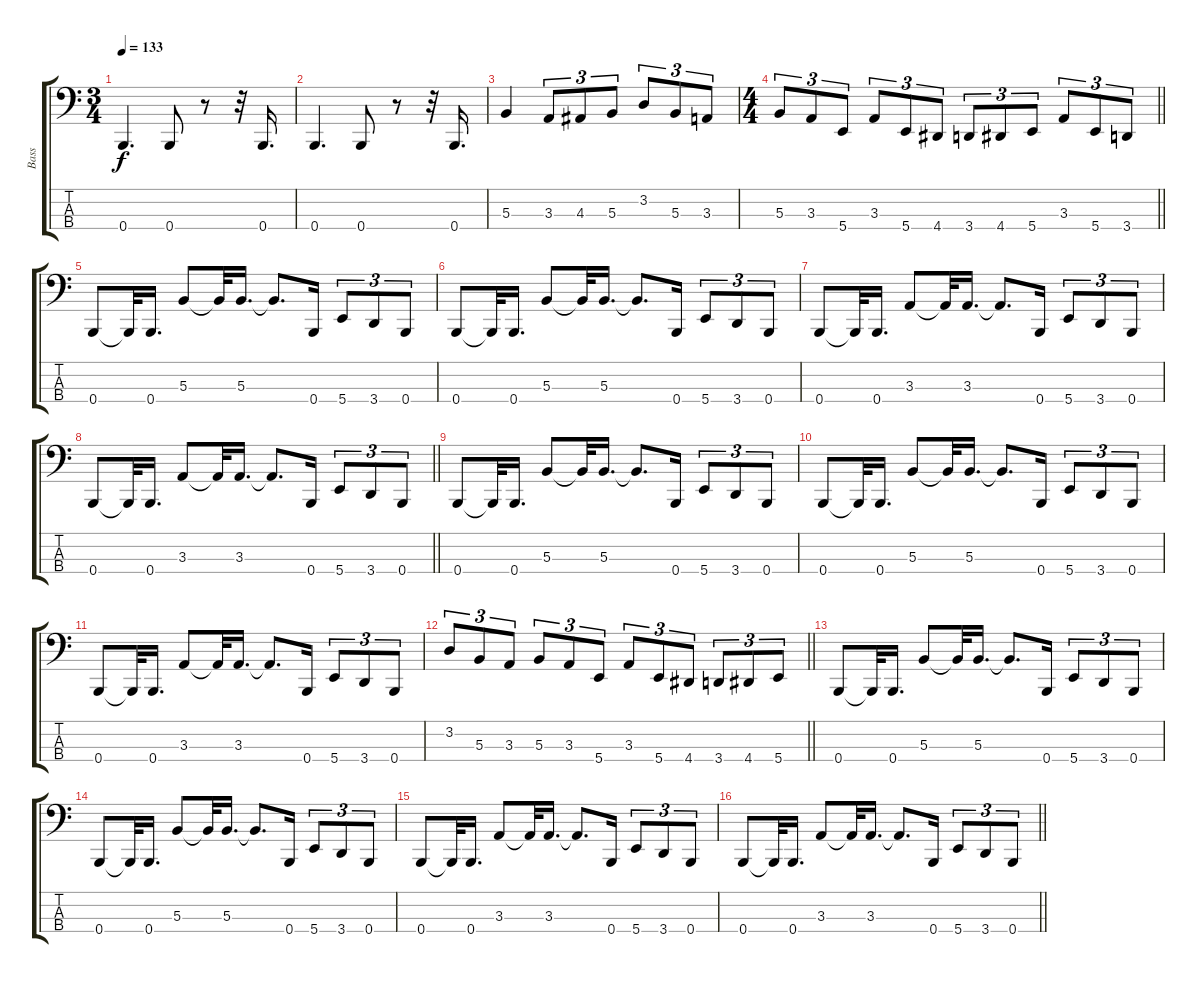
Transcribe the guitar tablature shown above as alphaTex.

\track ("Bass" "Bass") {instrument electricbassfinger}
\staff {score tabs}
\tuning (E2 B1 Gb1 B0) {hide}
\ts (3 4)
\tempo 133
\clef f4
\ks c
0.4.4{d dy f} 0.4.8 r.8 r.32 0.4.16{d} |
0.4.4{d} 0.4.8 r.8 r.32 0.4.16{d} |
5.3.4 3.3.8{tu (3 2)} 4.3.8{tu (3 2)} 5.3.8{tu (3 2)} 3.2.8{tu (3 2)} 5.3.8{tu (3 2)} 3.3.8{tu (3 2)} |
\ts (4 4)
\barLineRight lightlight
5.3.8{tu (3 2)} 3.3.8{tu (3 2)} 5.4.8{tu (3 2)} 3.3.8{tu (3 2)} 5.4.8{tu (3 2)} 4.4.8{tu (3 2)} 3.4.8{tu (3 2)} 4.4.8{tu (3 2)} 5.4.8{tu (3 2)} 3.3.8{tu (3 2)} 5.4.8{tu (3 2)} 3.4.8{tu (3 2)} |
\section ("" "")
0.4.8 0.4{t}.32 0.4.16{d} 5.3.8 5.3{t}.32 5.3.16{d} 5.3{t}.8{d} 0.4.16 5.4.8{tu (3 2)} 3.4.8{tu (3 2)} 0.4.8{tu (3 2)} |
0.4.8 0.4{t}.32 0.4.16{d} 5.3.8 5.3{t}.32 5.3.16{d} 5.3{t}.8{d} 0.4.16 5.4.8{tu (3 2)} 3.4.8{tu (3 2)} 0.4.8{tu (3 2)} |
0.4.8 0.4{t}.32 0.4.16{d} 3.3.8 3.3{t}.32 3.3.16{d} 3.3{t}.8{d} 0.4.16 5.4.8{tu (3 2)} 3.4.8{tu (3 2)} 0.4.8{tu (3 2)} |
\barLineRight lightlight
0.4.8 0.4{t}.32 0.4.16{d} 3.3.8 3.3{t}.32 3.3.16{d} 3.3{t}.8{d} 0.4.16 5.4.8{tu (3 2)} 3.4.8{tu (3 2)} 0.4.8{tu (3 2)} |
0.4.8 0.4{t}.32 0.4.16{d} 5.3.8 5.3{t}.32 5.3.16{d} 5.3{t}.8{d} 0.4.16 5.4.8{tu (3 2)} 3.4.8{tu (3 2)} 0.4.8{tu (3 2)} |
0.4.8 0.4{t}.32 0.4.16{d} 5.3.8 5.3{t}.32 5.3.16{d} 5.3{t}.8{d} 0.4.16 5.4.8{tu (3 2)} 3.4.8{tu (3 2)} 0.4.8{tu (3 2)} |
0.4.8 0.4{t}.32 0.4.16{d} 3.3.8 3.3{t}.32 3.3.16{d} 3.3{t}.8{d} 0.4.16 5.4.8{tu (3 2)} 3.4.8{tu (3 2)} 0.4.8{tu (3 2)} |
\barLineRight lightlight
3.2.8{tu (3 2)} 5.3.8{tu (3 2)} 3.3.8{tu (3 2)} 5.3.8{tu (3 2)} 3.3.8{tu (3 2)} 5.4.8{tu (3 2)} 3.3.8{tu (3 2)} 5.4.8{tu (3 2)} 4.4.8{tu (3 2)} 3.4.8{tu (3 2)} 4.4.8{tu (3 2)} 5.4.8{tu (3 2)} |
0.4.8 0.4{t}.32 0.4.16{d} 5.3.8 5.3{t}.32 5.3.16{d} 5.3{t}.8{d} 0.4.16 5.4.8{tu (3 2)} 3.4.8{tu (3 2)} 0.4.8{tu (3 2)} |
0.4.8 0.4{t}.32 0.4.16{d} 5.3.8 5.3{t}.32 5.3.16{d} 5.3{t}.8{d} 0.4.16 5.4.8{tu (3 2)} 3.4.8{tu (3 2)} 0.4.8{tu (3 2)} |
0.4.8 0.4{t}.32 0.4.16{d} 3.3.8 3.3{t}.32 3.3.16{d} 3.3{t}.8{d} 0.4.16 5.4.8{tu (3 2)} 3.4.8{tu (3 2)} 0.4.8{tu (3 2)} |
\barLineRight lightlight
0.4.8 0.4{t}.32 0.4.16{d} 3.3.8 3.3{t}.32 3.3.16{d} 3.3{t}.8{d} 0.4.16 5.4.8{tu (3 2)} 3.4.8{tu (3 2)} 0.4.8{tu (3 2)}
